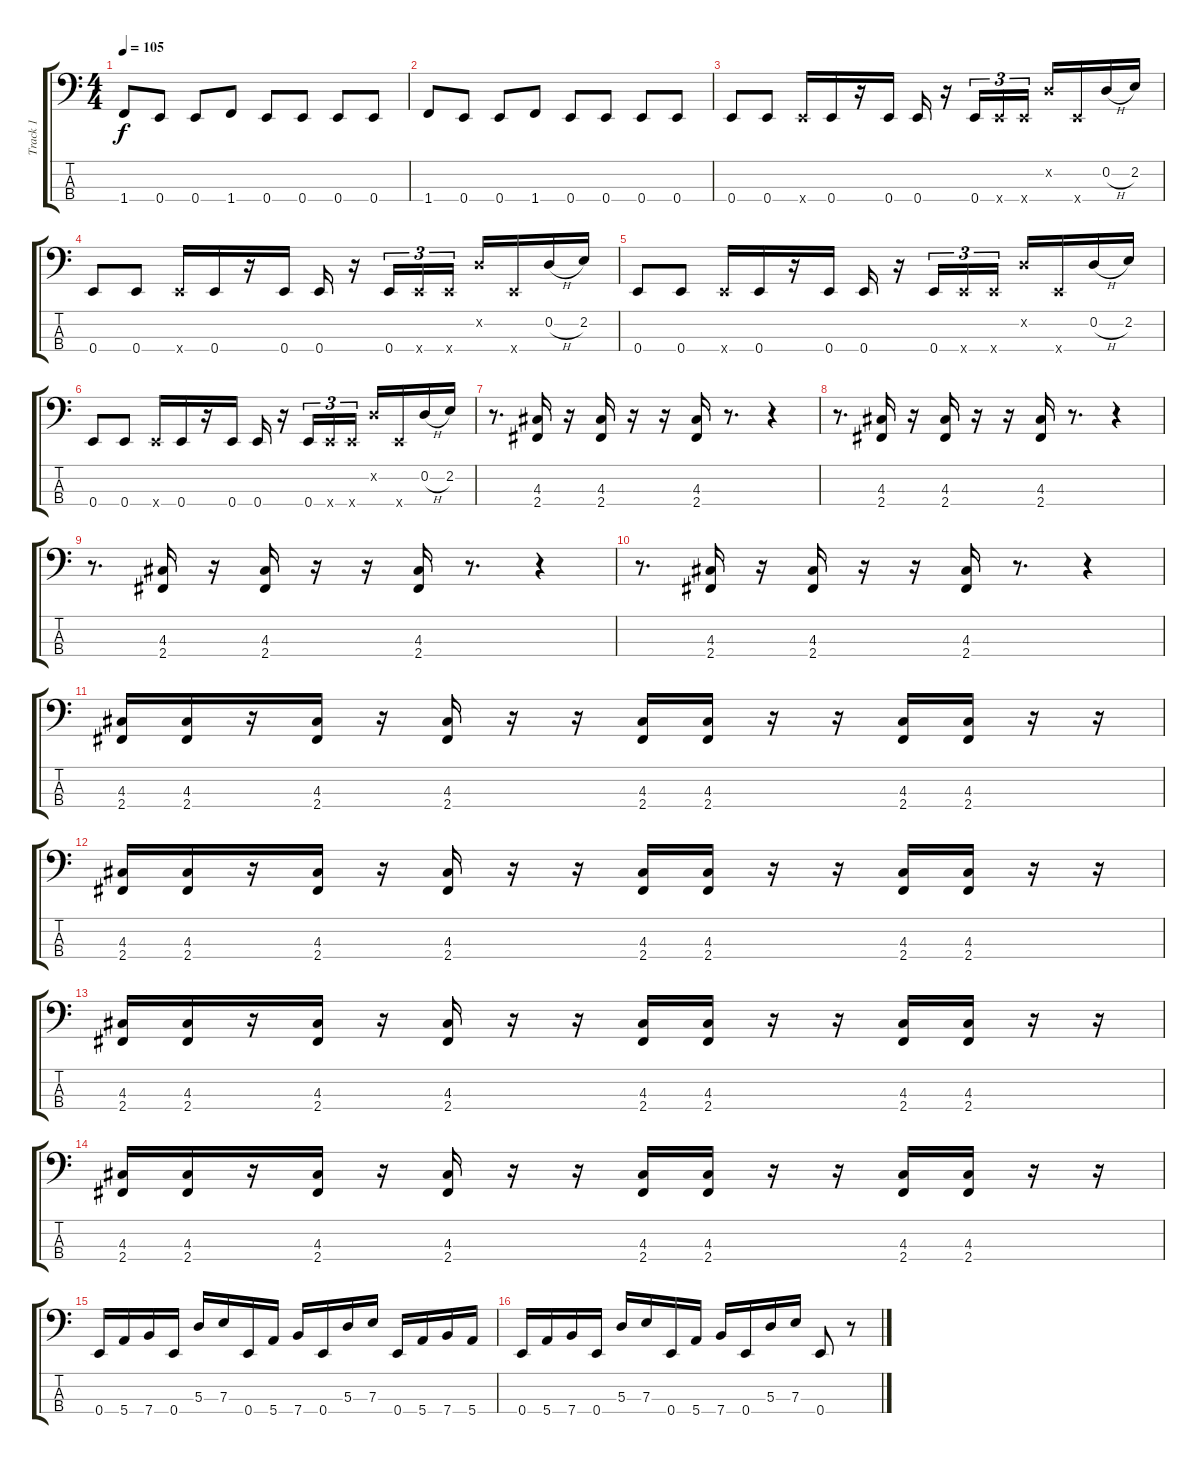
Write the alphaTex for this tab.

\track ("Track 1" "Track 1") {instrument slapbass1}
\staff {score tabs}
\tuning (G2 D2 A1 E1) {hide}
\ts (4 4)
\tempo 105
\clef f4
\ks c
1.4.8{dy f} 0.4.8 0.4.8 1.4.8 0.4.8 0.4.8 0.4.8 0.4.8 |
1.4.8 0.4.8 0.4.8 1.4.8 0.4.8 0.4.8 0.4.8 0.4.8 |
0.4.8 0.4.8 0.4{x}.16 0.4.16 r.16 0.4.16 0.4.16 r.16 0.4.16{tu (3 2)} 0.4{x}.16{tu (3 2)} 0.4{x}.16{tu (3 2)} 0.2{x}.16 0.4{x}.16 0.2{h}.16 2.2.16 |
0.4.8 0.4.8 0.4{x}.16 0.4.16 r.16 0.4.16 0.4.16 r.16 0.4.16{tu (3 2)} 0.4{x}.16{tu (3 2)} 0.4{x}.16{tu (3 2)} 0.2{x}.16 0.4{x}.16 0.2{h}.16 2.2.16 |
0.4.8 0.4.8 0.4{x}.16 0.4.16 r.16 0.4.16 0.4.16 r.16 0.4.16{tu (3 2)} 0.4{x}.16{tu (3 2)} 0.4{x}.16{tu (3 2)} 0.2{x}.16 0.4{x}.16 0.2{h}.16 2.2.16 |
0.4.8 0.4.8 0.4{x}.16 0.4.16 r.16 0.4.16 0.4.16 r.16 0.4.16{tu (3 2)} 0.4{x}.16{tu (3 2)} 0.4{x}.16{tu (3 2)} 0.2{x}.16 0.4{x}.16 0.2{h}.16 2.2.16 |
r.8{d} (4.3 2.4).16 r.16 (4.3 2.4).16 r.16 r.16 (4.3 2.4).16 r.8{d} r.4 |
r.8{d} (4.3 2.4).16 r.16 (4.3 2.4).16 r.16 r.16 (4.3 2.4).16 r.8{d} r.4 |
r.8{d} (4.3 2.4).16 r.16 (4.3 2.4).16 r.16 r.16 (4.3 2.4).16 r.8{d} r.4 |
r.8{d} (4.3 2.4).16 r.16 (4.3 2.4).16 r.16 r.16 (4.3 2.4).16 r.8{d} r.4 |
(4.3 2.4).16 (4.3 2.4).16 r.16 (4.3 2.4).16 r.16 (4.3 2.4).16 r.16 r.16 (4.3 2.4).16 (4.3 2.4).16 r.16 r.16 (4.3 2.4).16 (4.3 2.4).16 r.16 r.16 |
(4.3 2.4).16 (4.3 2.4).16 r.16 (4.3 2.4).16 r.16 (4.3 2.4).16 r.16 r.16 (4.3 2.4).16 (4.3 2.4).16 r.16 r.16 (4.3 2.4).16 (4.3 2.4).16 r.16 r.16 |
(4.3 2.4).16 (4.3 2.4).16 r.16 (4.3 2.4).16 r.16 (4.3 2.4).16 r.16 r.16 (4.3 2.4).16 (4.3 2.4).16 r.16 r.16 (4.3 2.4).16 (4.3 2.4).16 r.16 r.16 |
(4.3 2.4).16 (4.3 2.4).16 r.16 (4.3 2.4).16 r.16 (4.3 2.4).16 r.16 r.16 (4.3 2.4).16 (4.3 2.4).16 r.16 r.16 (4.3 2.4).16 (4.3 2.4).16 r.16 r.16 |
0.4.16 5.4.16 7.4.16 0.4.16 5.3.16 7.3.16 0.4.16 5.4.16 7.4.16 0.4.16 5.3.16 7.3.16 0.4.16 5.4.16 7.4.16 5.4.16 |
0.4.16 5.4.16 7.4.16 0.4.16 5.3.16 7.3.16 0.4.16 5.4.16 7.4.16 0.4.16 5.3.16 7.3.16 0.4.8 r.8
